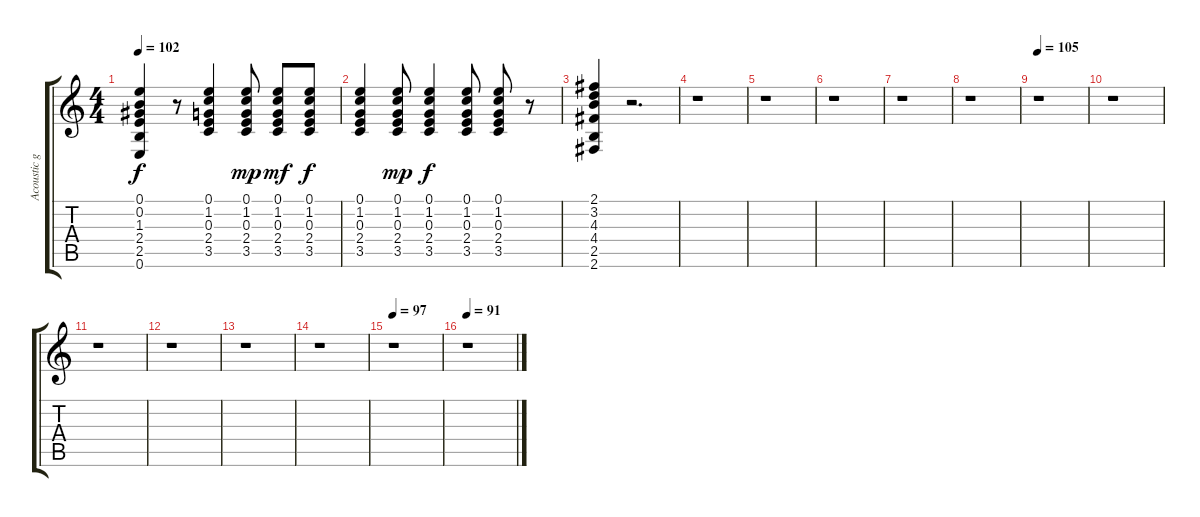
\track ("Acoustic guitar" "Acoustic g") {instrument acousticguitarnylon}
\staff {score tabs}
\tuning (E4 B3 G3 D3 A2 E2) {hide}
\ts (4 4)
\tempo 102
\clef g2
\ks c
(0.1 0.2 1.3 2.4 2.5 0.6).4{dy f} r.8 (0.1 1.2 0.3 2.4 3.5).4 (0.1 1.2 0.3 2.4 3.5).8{dy mp} (0.1 1.2 0.3 2.4 3.5).8{dy mf} (0.1 1.2 0.3 2.4 3.5).8{dy f} |
(0.1 1.2 0.3 2.4 3.5).4 (0.1 1.2 0.3 2.4 3.5).8{dy mp} (0.1 1.2 0.3 2.4 3.5).4{dy f} (0.1 1.2 0.3 2.4 3.5).8 (0.1 1.2 0.3 2.4 3.5).8 r.8 |
(2.1 3.2 4.3 4.4 2.5 2.6).4 r.2{d} |
r.1 |
r.1 |
r.1 |
r.1 |
r.1 |
\tempo 105
r.1 |
r.1 |
r.1 |
r.1 |
r.1 |
r.1 |
\tempo 97
r.1 |
\tempo 91
r.1
